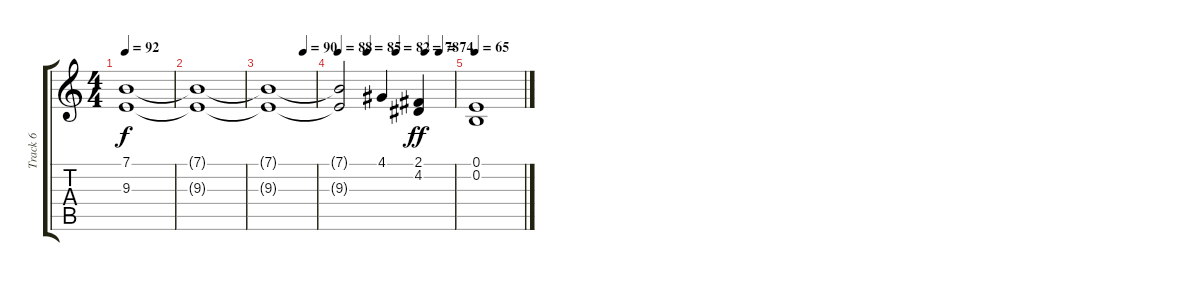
\track ("Track 6" "Track 6") {instrument stringensemble2}
\staff {score tabs}
\tuning (E4 B3 G3 D3 A2 E2) {hide}
\ts (4 4)
\tempo 92
\clef g2
\ks c
(7.1 9.3).1{dy f} |
(7.1{t} 9.3{t}).1 |
\tempo (90 0.75)
(7.1{t} 9.3{t}).1 |
\tempo 88
\tempo (85 0.25)
\tempo (82 0.5)
\tempo (78 0.75)
\tempo (74 0.875)
(7.1{t} 9.3{t}).2 4.1.4 (2.1 4.2).4{dy ff} |
\tempo 65
(0.1 0.2).1
